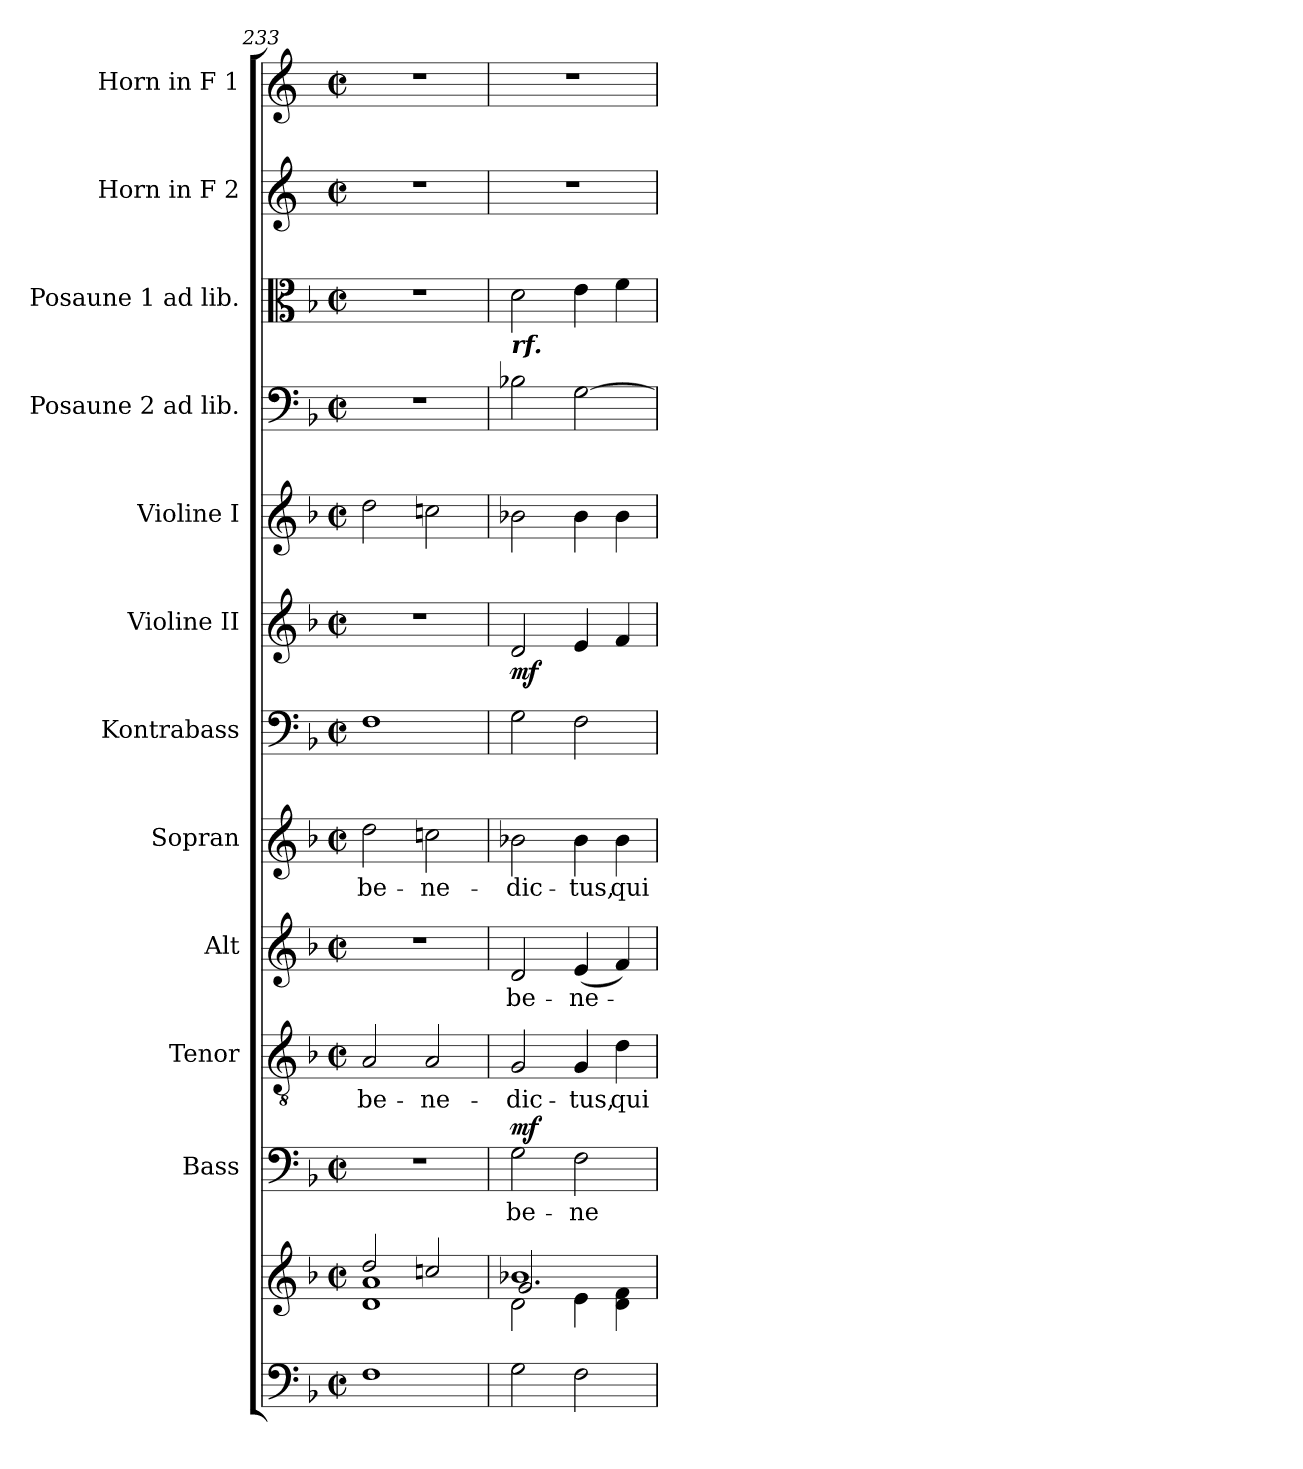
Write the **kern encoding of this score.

**kern	**kern	**kern	**text	**dynam	**kern	**text	**kern	**text	**dynam	**kern	**text	**kern	**kern	**dynam	**kern	**kern	**kern	**kern	**kern
*part12	*part12	*part11	*part11	*part11	*part10	*part10	*part9	*part9	*part9	*part8	*part8	*part7	*part6	*part6	*part5	*part4	*part3	*part2	*part1
*staff13	*staff12	*staff11	*staff11	*staff11	*staff10	*staff10	*staff9	*staff9	*staff9	*staff8	*staff8	*staff7	*staff6	*staff6	*staff5	*staff4	*staff3	*staff2	*staff1
*	*	*I"Bass	*	*	*I"Tenor	*	*I"Alt	*	*	*I"Sopran	*	*I"Kontrabass	*I"Violine II	*	*I"Violine I	*I"Posaune 2 ad lib.	*I"Posaune 1 ad lib.	*I"Horn in F 2	*I"Horn in F 1
*	*	*I'B.	*	*	*I'T.	*	*I'A.	*	*	*I'S.	*	*I'Kb.	*I'Vl. II	*	*I'Vl. I	*I'Pos. 2	*I'Pos. 1	*I'Hrn. F 2	*I'Hrn. F 1
!!LO:PB:g=z
*clefF4	*clefG2	*clefF4	*	*	*clefGv2	*	*clefG2	*	*	*clefG2	*	*clefF4	*clefG2	*	*clefG2	*clefF4	*clefC3	*clefG2	*clefG2
*	*	*	*	*	*	*	*	*	*	*	*	*ITrd7c12	*	*	*	*	*	*ITrd4c7	*ITrd4c7
*k[b-]	*k[b-]	*k[b-]	*	*	*k[b-]	*	*k[b-]	*	*	*k[b-]	*	*k[b-]	*k[b-]	*	*k[b-]	*k[b-]	*k[b-]	*k[b-]	*k[b-]
*F:	*F:	*F:	*	*	*F:	*	*F:	*	*	*F:	*	*F:	*F:	*	*F:	*F:	*F:	*F:	*F:
*M2/2	*M2/2	*M2/2	*	*	*M2/2	*	*M2/2	*	*	*M2/2	*	*M2/2	*M2/2	*	*M2/2	*M2/2	*M2/2	*M2/2	*M2/2
*met(c|)	*met(c|)	*met(c|)	*	*	*met(c|)	*	*met(c|)	*	*	*met(c|)	*	*met(c|)	*met(c|)	*	*met(c|)	*met(c|)	*met(c|)	*met(c|)	*met(c|)
=233	=233	=233	=233	=233	=233	=233	=233	=233	=233	=233	=233	=233	=233	=233	=233	=233	=233	=233	=233
*	*^	*	*	*	*	*	*	*	*	*	*	*	*	*	*	*	*	*	*
!	!	!	!	!	!	!	!LO:LY:b	!	!	!	!	!LO:LY:b	!	!	!	!	!	!	!	!
1F	2dd/	1d 1a	1r	.	.	2A/	be-	1r	.	.	2dd\	be-	1FF	1r	.	2dd\	1r	1r	1r	1r
!	!	!	!	!	!	!	!LO:LY:b	!	!	!	!	!LO:LY:b	!	!	!	!	!	!	!	!
.	2ccn/	.	.	.	.	2A/	-ne-	.	.	.	2ccn\	-ne-	.	.	.	2ccn\	.	.	.	.
=234	=234	=234	=234	=234	=234	=234	=234	=234	=234	=234	=234	=234	=234	=234	=234	=234	=234	=234	=234	=234
*	*	*^	*	*	*	*	*	*	*	*	*	*	*	*	*	*	*	*	*	*
!	!	!	!	!	!	!	!	!	!	!	!	!	!	!	!	!	!	!	!LO:TX:b:Bi:t=rf.	!	!
!	!	!	!	!	!LO:LY:b	!LO:DY:a	!	!LO:LY:b	!	!LO:LY:b	!LO:DY:a	!	!LO:LY:b	!	!	!LO:DY:b	!	!	!	!	!
2G\	1b-X	2d\	2.g/	2G\	be-	mf	2G/	-dic-	2d/	be-	pf	2b-X\	-dic-	2GG\	2d/	mf	2b-X\	2B-X\	2d\	1r	1r
!	!	!	!	!	!LO:LY:b	!	!	!LO:LY:b	!	!LO:LY:b	!	!	!LO:LY:b	!	!	!	!	!	!	!	!
2F\	.	4e\	.	2F\	-ne-	.	4G/	-tus,	(<4e/	-ne-	.	4b-\	-tus,	2FF\	4e/	.	4b-\	[2G\	4e\	.	.
!	!	!	!	!	!	!	!	!LO:LY:b	!	!	!	!	!LO:LY:b	!	!	!	!	!	!	!	!
.	.	4d\ 4f\	4ryy	.	.	.	4d\	qui	4f/)	.	.	4b-\	qui	.	4f/	.	4b-\	.	4f\	.	.
*	*v	*v	*v	*	*	*	*	*	*	*	*	*	*	*	*	*	*	*	*	*	*
=	=	=	=	=	=	=	=	=	=	=	=	=	=	=	=	=	=	=	=
*-	*-	*-	*-	*-	*-	*-	*-	*-	*-	*-	*-	*-	*-	*-	*-	*-	*-	*-	*-
